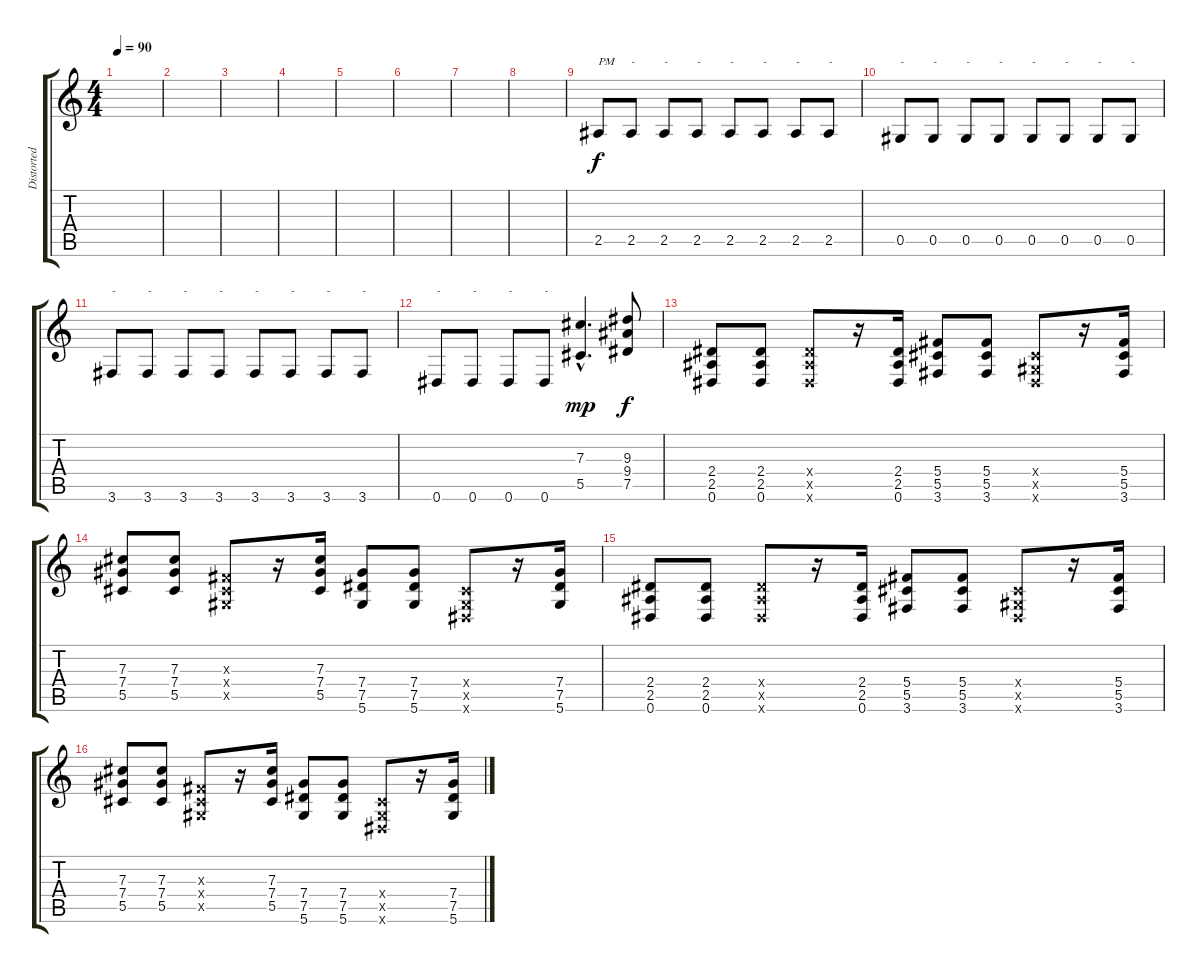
\track ("Distorted Guitar" "Distorted ") {instrument distortionguitar}
\staff {score tabs}
\tuning (Eb4 Bb3 Gb3 Db3 Ab2 Eb2) {hide}
\ts (4 4)
\tempo 90
\clef g2
\ks c
|
|
|
|
|
|
|
|
2.5.8{txt "PM"} 2.5.8{txt "-"} 2.5.8{txt "-"} 2.5.8{txt "-"} 2.5.8{txt "-"} 2.5.8{txt "-"} 2.5.8{txt "-"} 2.5.8{txt "-"} |
0.5.8{txt "-"} 0.5.8{txt "-"} 0.5.8{txt "-"} 0.5.8{txt "-"} 0.5.8{txt "-"} 0.5.8{txt "-"} 0.5.8{txt "-"} 0.5.8{txt "-"} |
3.6.8{txt "-"} 3.6.8{txt "-"} 3.6.8{txt "-"} 3.6.8{txt "-"} 3.6.8{txt "-"} 3.6.8{txt "-"} 3.6.8{txt "-"} 3.6.8{txt "-"} |
0.6.8{txt "-"} 0.6.8{txt "-"} 0.6.8{txt "-"} 0.6.8{txt "-"} (7.3{hac} 5.5{hac}).4{d dy mp volume 13} (9.3 9.4 7.5).8{dy f} |
(2.4 2.5 0.6).8 (2.4 2.5 0.6).8 (2.4{x} 2.5{x} 0.6{x}).8 r.16 (2.4 2.5 0.6).16 (5.4 5.5 3.6).8 (5.4 5.5 3.6).8 (0.4{x} 0.5{x} 0.6{x}).8 r.16 (5.4 5.5 3.6).16 |
(7.3 7.4 5.5).8 (7.3 7.4 5.5).8 (0.3{x} 0.4{x} 0.5{x}).8 r.16 (7.3 7.4 5.5).16 (7.4 7.5 5.6).8 (7.4 7.5 5.6).8 (0.4{x} 0.5{x} 0.6{x}).8 r.16 (7.4 7.5 5.6).16 |
(2.4 2.5 0.6).8 (2.4 2.5 0.6).8 (2.4{x} 2.5{x} 0.6{x}).8 r.16 (2.4 2.5 0.6).16 (5.4 5.5 3.6).8 (5.4 5.5 3.6).8 (0.4{x} 0.5{x} 0.6{x}).8 r.16 (5.4 5.5 3.6).16 |
(7.3 7.4 5.5).8 (7.3 7.4 5.5).8 (0.3{x} 0.4{x} 0.5{x}).8 r.16 (7.3 7.4 5.5).16 (7.4 7.5 5.6).8 (7.4 7.5 5.6).8 (0.4{x} 0.5{x} 0.6{x}).8 r.16 (7.4 7.5 5.6).16
